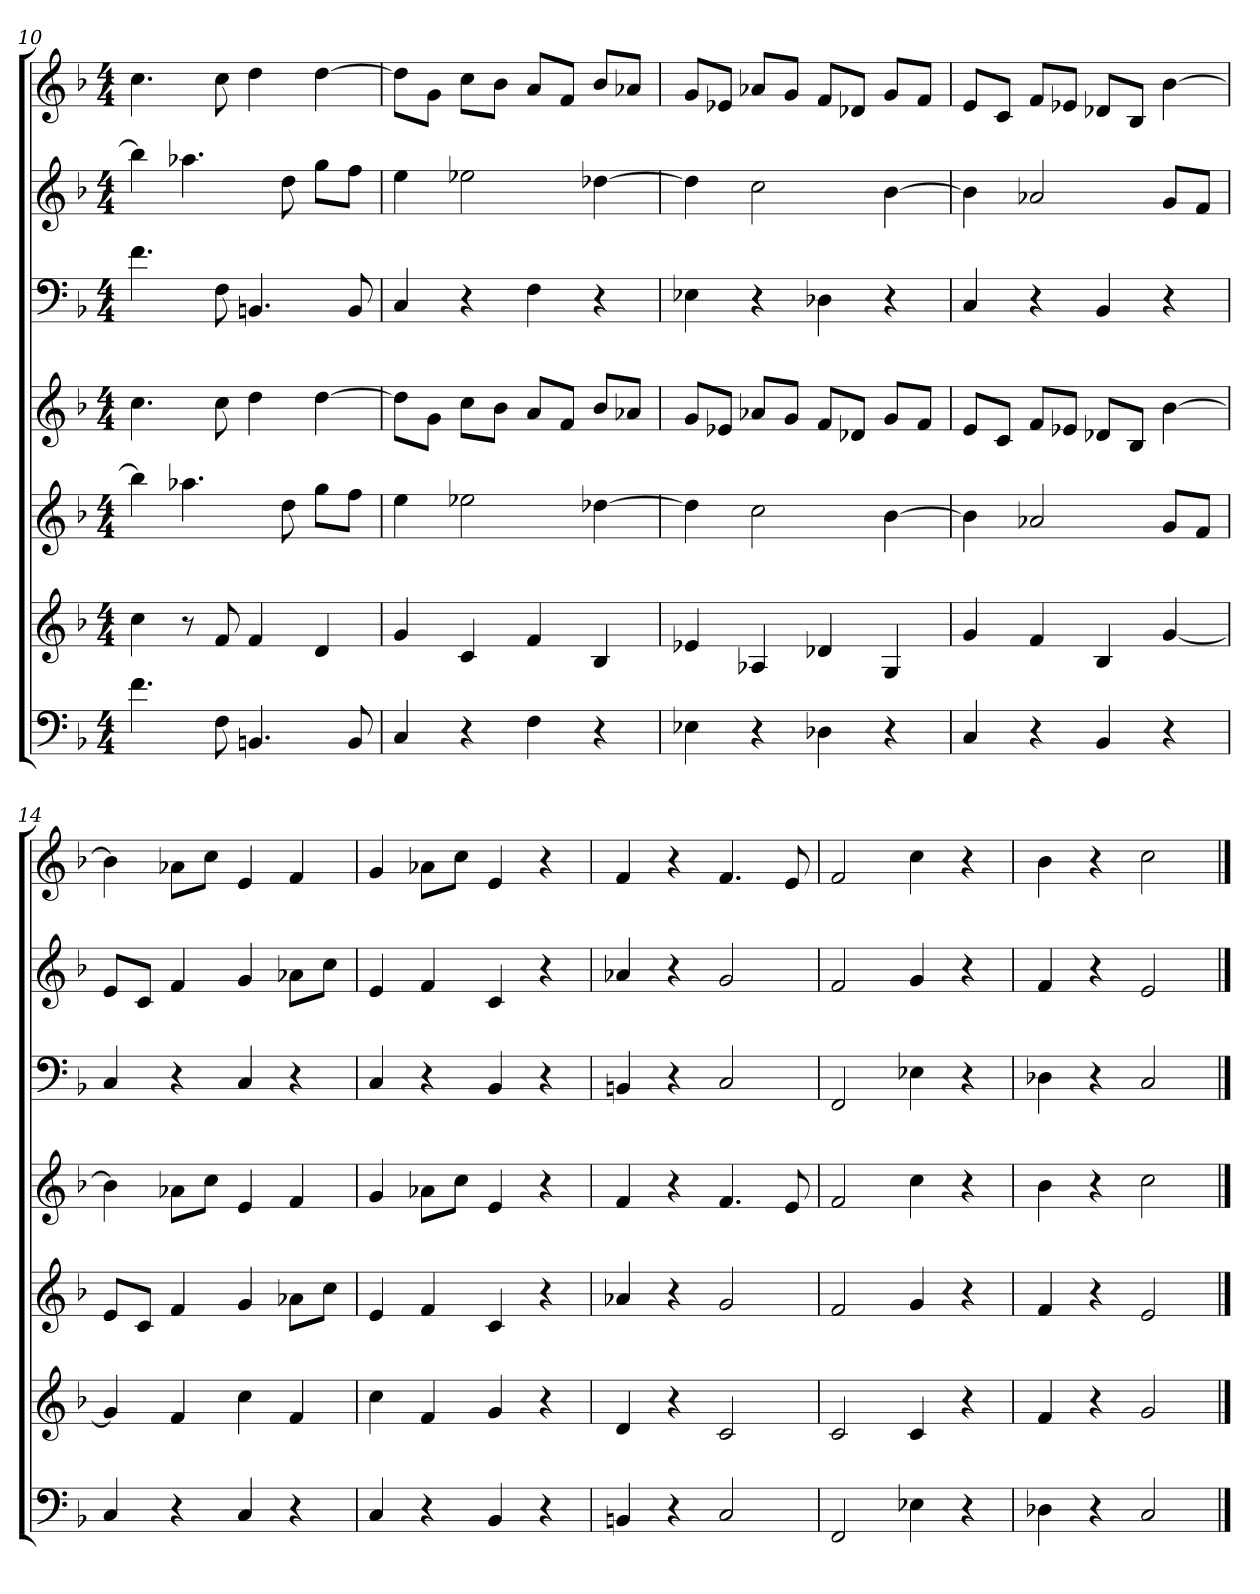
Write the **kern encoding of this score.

**kern	**kern	**kern	**kern	**kern	**kern	**kern
*part7	*part6	*part5	*part4	*part3	*part2	*part1
*staff7	*staff6	*staff5	*staff4	*staff3	*staff2	*staff1
*k[b-]	*k[b-]	*k[b-]	*k[b-]	*k[b-]	*k[b-]	*k[b-]
*F:	*F:	*F:	*F:	*F:	*F:	*F:
*M4/4	*M4/4	*M4/4	*M4/4	*M4/4	*M4/4	*M4/4
=10	=10	=10	=10	=10	=10	=10
4.f	4cc	4bb-]	4.cc	4.f	4bb-]	4.cc
.	8r	4.aa-X	.	.	4.aa-X	.
8F	8f	.	8cc	8F	.	8cc
4.BBn	4f	.	4dd	4.BBn	.	4dd
.	.	8dd	.	.	8dd	.
.	4d	8ggL	[4dd	.	8ggL	[4dd
8BB	.	8ffJ	.	8BB	8ffJ	.
=11	=11	=11	=11	=11	=11	=11
4C	4g	4ee	8ddL]	4C	4ee	8ddL]
.	.	.	8gJ	.	.	8gJ
4r	4c	2ee-X	8ccL	4r	2ee-X	8ccL
.	.	.	8b-J	.	.	8b-J
4F	4f	.	8aL	4F	.	8aL
.	.	.	8fJ	.	.	8fJ
4r	4B-	[4dd-X	8b-L	4r	[4dd-X	8b-L
.	.	.	8a-XJ	.	.	8a-XJ
=12	=12	=12	=12	=12	=12	=12
4E-X	4e-X	4dd-]	8gL	4E-X	4dd-]	8gL
.	.	.	8e-XJ	.	.	8e-XJ
4r	4A-X	2cc	8a-XL	4r	2cc	8a-XL
.	.	.	8gJ	.	.	8gJ
4D-X	4d-X	.	8fL	4D-X	.	8fL
.	.	.	8d-XJ	.	.	8d-XJ
4r	4G	[4b-	8gL	4r	[4b-	8gL
.	.	.	8fJ	.	.	8fJ
=13	=13	=13	=13	=13	=13	=13
4C	4g	4b-]	8eL	4C	4b-]	8eL
.	.	.	8cJ	.	.	8cJ
4r	4f	2a-X	8fL	4r	2a-X	8fL
.	.	.	8e-XJ	.	.	8e-XJ
4BB-	4B-	.	8d-XL	4BB-	.	8d-XL
.	.	.	8B-J	.	.	8B-J
4r	[4g	8gL	[4b-	4r	8gL	[4b-
.	.	8fJ	.	.	8fJ	.
=14	=14	=14	=14	=14	=14	=14
4C	4g]	8eL	4b-]	4C	8eL	4b-]
.	.	8cJ	.	.	8cJ	.
4r	4f	4f	8a-XL	4r	4f	8a-XL
.	.	.	8ccJ	.	.	8ccJ
4C	4cc	4g	4e	4C	4g	4e
4r	4f	8a-XL	4f	4r	8a-XL	4f
.	.	8ccJ	.	.	8ccJ	.
=15	=15	=15	=15	=15	=15	=15
4C	4cc	4e	4g	4C	4e	4g
4r	4f	4f	8a-XL	4r	4f	8a-XL
.	.	.	8ccJ	.	.	8ccJ
4BB-	4g	4c	4e	4BB-	4c	4e
4r	4r	4r	4r	4r	4r	4r
=16	=16	=16	=16	=16	=16	=16
4BBn	4d	4a-X	4f	4BBn	4a-X	4f
4r	4r	4r	4r	4r	4r	4r
2C	2c	2g	4.f	2C	2g	4.f
.	.	.	8e	.	.	8e
=17	=17	=17	=17	=17	=17	=17
2FF	2c	2f	2f	2FF	2f	2f
4E-X	4c	4g	4cc	4E-X	4g	4cc
4r	4r	4r	4r	4r	4r	4r
=18	=18	=18	=18	=18	=18	=18
4D-X	4f	4f	4b-	4D-X	4f	4b-
4r	4r	4r	4r	4r	4r	4r
2C	2g	2e	2cc	2C	2e	2cc
==	==	==	==	==	==	==
*-	*-	*-	*-	*-	*-	*-
